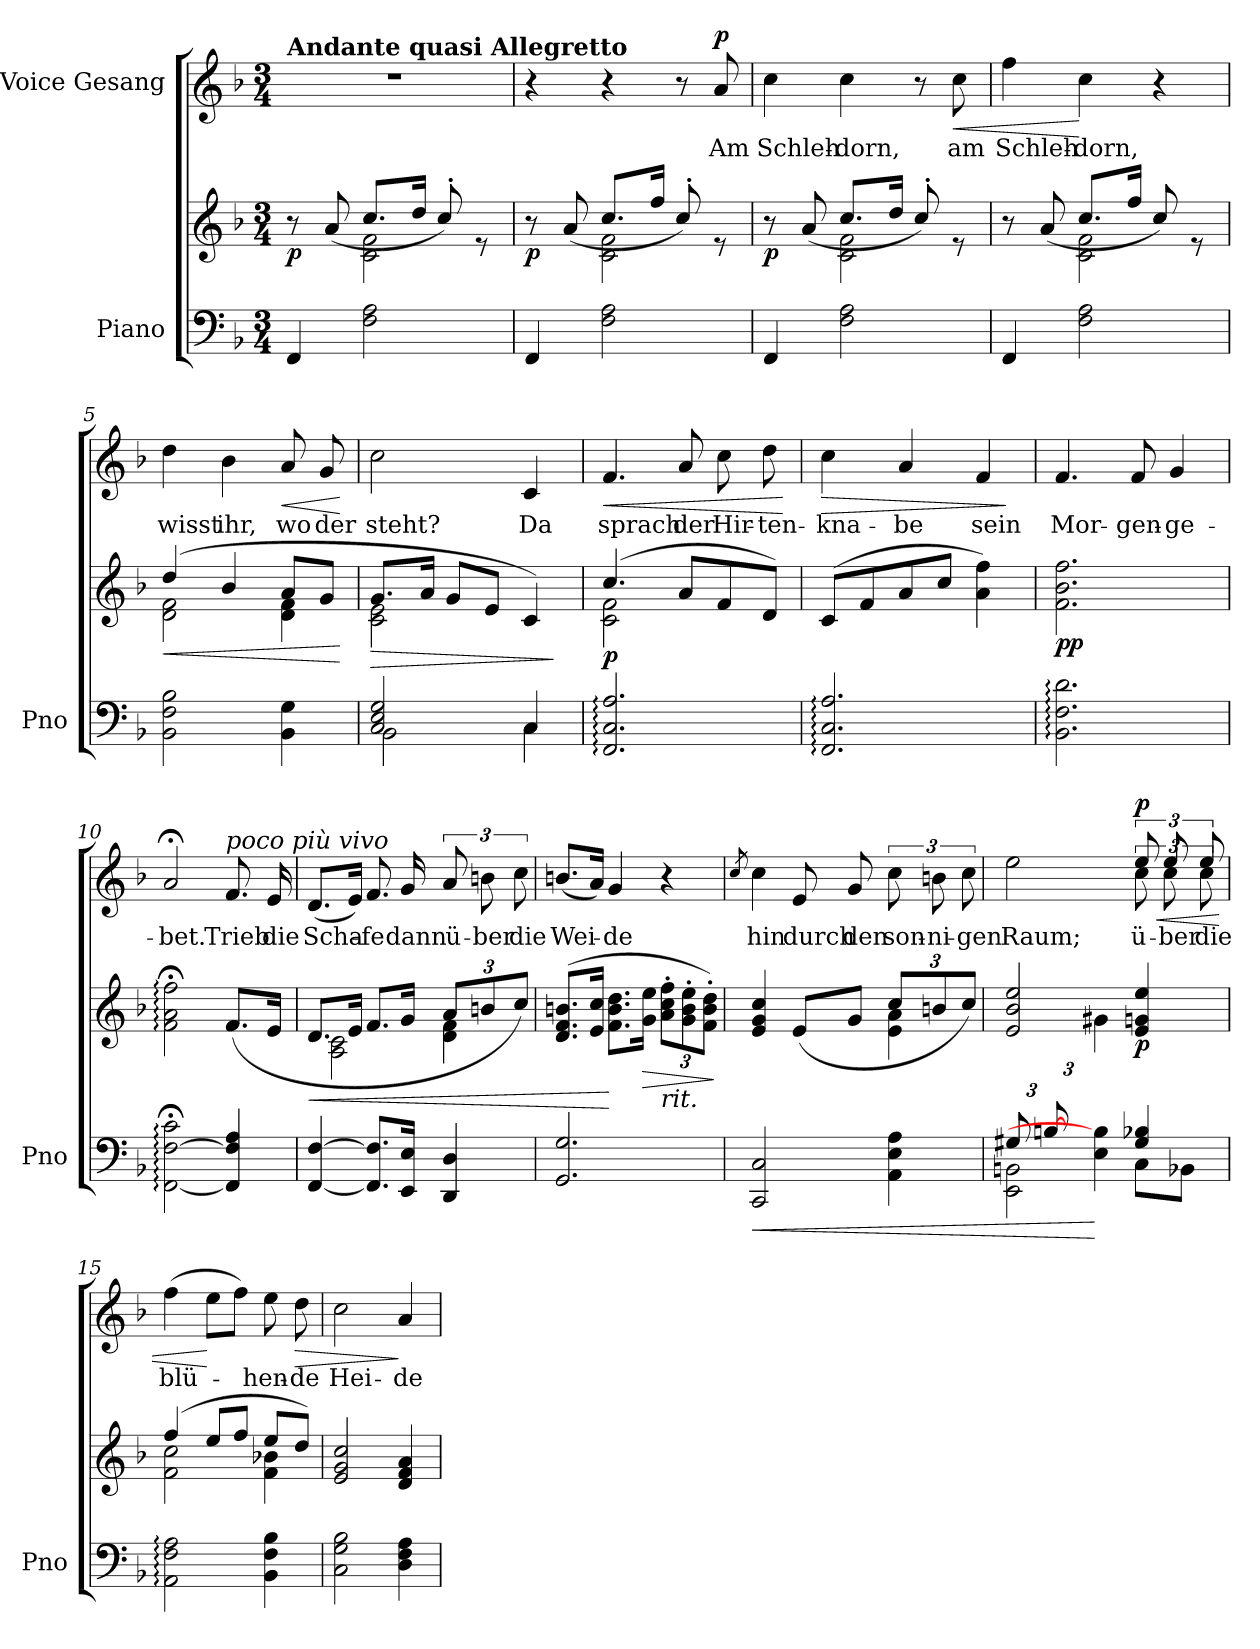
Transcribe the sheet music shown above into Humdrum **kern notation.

**kern	**kern	**dynam	**kern	**text	**dynam
*part2	*part2	*part2	*part1	*part1	*part1
*staff3	*staff2	*staff2/3	*staff1	*staff1	*staff1
*I"Piano	*	*	*I"Voice Gesang	*	*
*I'Pno	*	*	*	*	*
*clefF4	*clefG2	*	*clefG2	*	*
*k[b-]	*k[b-]	*	*k[b-]	*	*
*M3/4	*M3/4	*	*M3/4	*	*
=1	=1	=1	=1	=1	=1
*	*^	*	*	*	*
!	!	!	!	!LO:TX:a:B:t=Andante quasi Allegretto	!	!
!	!	!	!LO:DY:b	!	!	!
4FF/	8r	4ryy	p	2.r	.	.
.	(>8a/	.	.	.	.	.
2F\ 2A\	8.cc/L	2c\ 2f\	.	.	.	.
.	16dd/Jk	.	.	.	.	.
.	8cc'/)	.	.	.	.	.
.	8re	.	.	.	.	.
=2	=2	=2	=2	=2	=2	=2
!	!	!	!LO:DY:b	!	!	!
4FF/	8r	4ryy	p	4r	.	.
.	(>8a/	.	.	.	.	.
2F\ 2A\	8.cc/L	2c\ 2f\	.	4r	.	.
.	16ff/Jk	.	.	.	.	.
.	8cc'/)	.	.	8r	.	.
!	!	!	!	!	!LO:LY:b	!LO:DY:a
.	8re	.	.	8a/	Am	p
=3	=3	=3	=3	=3	=3	=3
!	!	!	!LO:DY:b	!	!LO:LY:b	!
4FF/	8r	4ryy	p	4cc\	Schleh-	.
.	(>8a/	.	.	.	.	.
!	!	!	!	!	!LO:LY:b	!
2F\ 2A\	8.cc/L	2c\ 2f\	.	4cc\	-dorn,	.
.	16dd/Jk	.	.	.	.	.
.	8cc'/)	.	.	8r	.	.
!	!	!	!	!	!LO:LY:b	!LO:HP:b
.	8re	.	.	8cc\	am	<
=4	=4	=4	=4	=4	=4	=4
!	!	!	!	!	!LO:LY:b	!
4FF/	8r	4ryy	.	4ff\	Schleh-	.
.	(>8a/	.	.	.	.	.
!	!	!	!	!	!LO:LY:b	!
2F\ 2A\	8.cc/L	2c\ 2f\	.	4cc\	-dorn,	[
.	16ff/Jk	.	.	.	.	.
.	8cc/)	.	.	4r	.	.
.	8re	.	.	.	.	.
!!LO:LB:g=z
=5	=5	=5	=5	=5	=5	=5
!	!	!	!LO:HP:b	!	!LO:LY:b	!
2BB-\ 2F\ 2B-\	(>4dd/	2d\ 2f\	<	4dd\	wisst	.
!	!	!	!	!	!LO:LY:b	!
.	4b-/	.	.	4b-\	ihr,	.
!	!	!	!	!	!LO:LY:b	!LO:HP:b
4BB-\ 4G\	8a/L	4d\ 4f\	.	8a/	wo	<
!	!	!	!	!	!LO:LY:b	!
.	8g/J	.	.	8g/	der	.
*	*v	*v	*	*	*	*
.	.	[	.	.	[
=6	=6	=6	=6	=6	=6
*^	*	*	*	*	*
!	!	!	!LO:HP:b	!	!LO:LY:b	!
*	*	*^	*	*	*	*
2C/ 2E/ 2G/	2BB-\	8.g/L	2c\ 2e\	>	2cc\	steht?	.
.	.	16a/Jk	.	.	.	.	.
.	.	8g/L	.	.	.	.	.
.	.	8e/J	.	.	.	.	.
*	*	*	*	*	*MM98	*	*
!	!	!	!	!	!	!LO:LY:b	!LO:DY:a
!	!	!	!	!	!	!	!LO:DY:n=1:a
4C/	4C\	4c/)	4ryy	.	4c/	Da	p other-dynamics
*v	*v	*	*	*	*	*	*
*	*v	*v	*	*	*	*
.	.	]	.	.	.
=7	=7	=7	=7	=7	=7
*	*^	*	*	*	*
!	!	!	!LO:DY:b	!	!LO:LY:b	!LO:HP:b
2.FF/: 2.C/: 2.A/:	(>4.cc/	2c\ 2f\	p	4.f/	sprach	<
!	!	!	!	!	!LO:LY:b	!
.	8a/L	.	.	8a/	der	.
!	!	!	!	!	!LO:LY:b	!
.	8f/	4ryy	.	8cc\	Hir-	.
!	!	!	!	!	!LO:LY:b	!
.	8d/J)	.	.	8dd\	-ten-	.
*	*v	*v	*	*	*	*
.	.	.	.	.	[
=8	=8	=8	=8	=8	=8
!	!	!	!	!LO:LY:b	!LO:HP:b
2.FF/: 2.C/: 2.A/:	(>8c/L	.	4cc\	-kna-	>
.	8f/	.	.	.	.
!	!	!	!	!LO:LY:b	!
.	8a/	.	4a/	-be	.
.	8cc/J	.	.	.	.
!	!	!	!	!LO:LY:b	!
.	4a\ 4ff\)	.	4f/	sein	.
.	.	.	.	.	]
!!LO:LB:g=z
=9	=9	=9	=9	=9	=9
!	!	!LO:DY:b	!	!LO:LY:b	!
2.BB-\: 2.F\: 2.d\:	2.f\ 2.b-\ 2.ff\	pp	4.f/	Mor-	.
!	!	!	!	!LO:LY:b	!
.	.	.	8f/	-gen-	.
!	!	!	!	!LO:LY:b	!
.	.	.	4g/	-ge-	.
=10	=10	=10	=10	=10	=10
!	!	!	!	!LO:LY:b	!
[2FF\;<: [2F\;<: 2c\;<:	2f\;<: 2a\;<: 2ff\;<:	.	2a;</	-bet.	.
*	*	*	*MM108	*	*
!	!	!	!LO:TX:a:i:t=poco più vivo	!	!
!	!	!	!	!LO:LY:b	!
4FF/] 4F/] 4A/	(>8.f/L	.	8.f/	Trieb	.
!	!	!	!	!LO:LY:b	!
.	16e/Jk	.	16e/	die	.
=11	=11	=11	=11	=11	=11
!	!	!LO:HP:b	!	!LO:LY:b	!
*	*^	*	*	*	*
[4FF/ [4F/	8.d/L	2A\ 2c\	<	(<8.d/L	Scha-	.
.	16e/Jk	.	.	16e/Jk)	.	.
!	!	!	!	!	!LO:LY:b	!
8.FF/] 8.F/]L	8.f/L	.	.	8.f/	-fe	.
!	!	!	!	!	!LO:LY:b	!
16EE/ 16E/Jk	16g/Jk	.	.	16g/	dann	.
*	*Xbrackettup	*	*	*	*	*
!	!	!	!	!	!LO:LY:b	!
4DD/ 4D/	12a/L	4d\ 4f\	.	12a/	ü-	.
!	!	!	!	!	!LO:LY:b	!
.	12bn/	.	.	12bn\	-ber	.
!	!	!	!	!	!LO:LY:b	!
.	12cc/J)	.	.	12cc\	die	.
*	*v	*v	*	*	*	*
=12	=12	=12	=12	=12	=12
!	!	!	!	!LO:LY:b	!
2.GG/ 2.G/	(>8.d/ 8.f/ 8.bn/L	.	(<8.bn/L	Wei-	.
.	16e/ 16cc/Jk	.	16a/Jk)	.	.
!	!	!	!	!LO:LY:b	!
.	8.f\ 8.b\ 8.dd\L	[	4g/	-de	.
!	!	!LO:HP:b	!	!	!
.	16g\ 16ee\Jk	>	.	.	.
*	*	*	*MM104	*	*
!	!LO:TX:b:i:t=rit.	!	!	!	!
.	12a\' 12cc\' 12ff\'L	.	4r	.	.
.	12g\' 12b\' 12ee\'	.	.	.	.
.	12f\' 12b\' 12dd\'J)	.	.	.	.
.	.	]	.	.	.
!!LO:PB:g=z
=13	=13	=13	=13	=13	=13
.	.	.	8qcc/	.	.
!	!	!LO:HP:b=2	!	!LO:LY:b	!
*	*^	*	*	*	*
2CC/ 2C/	4e/ 4g/ 4cc/	2ryy	<	4cc\	hin	.
!	!	!	!	!	!LO:LY:b	!
.	(>8e/L	.	.	8e/	durch	.
!	!	!	!	!	!LO:LY:b	!
.	8g/J	.	.	8g/	den	.
!	!	!	!	!	!LO:LY:b	!
4AA\ 4E\ 4A\	12cc/L	4e\ 4a\	.	12cc\	son-	.
!	!	!	!	!	!LO:LY:b	!
.	12bn/	.	.	12bn\	-ni-	.
!	!	!	!	!	!LO:LY:b	!
.	12cc/J)	.	.	12cc\	-gen	.
=14	=14	=14	=14	=14	=14	=14
*Xbrackettup	*	*	*	*	*	*
*^	*	*	*	*	*	*
*	*^	*	*	*	*	*	*
!	!	!	!	!	!	!	!LO:LY:b	!
*	*	*	*	*	*	*^	*	*
(>12G#X/L	2EE\ 2BBn\	4ryy	2e/ 2b-/ 2ee/	6ryy	.	2ee\	2ryy	Raum;	.
[12Bn/	.	.	.	.	.	.	.	.	.
3ryy	.	.	.	12e\J	.	.	.	.	.
.	.	4E\ 4B\]	.	4g#X\)	[	.	.	.	.
!	!	!	!	!	!LO:DY:b	!	!	!LO:LY:b	!LO:DY:a
4G#/ 4B-X/	8C\L	4ryy	4e/ 4gn/ 4ee/	4ryy	p	12ee/	12cc\	ü-	p
!	!	!	!	!	!	!	!	!LO:LY:b	!LO:HP:b
.	.	.	.	.	.	12ee/	12cc\	-ber	<
.	8BB-X\J	.	.	.	.	.	.	.	.
!	!	!	!	!	!	!	!	!LO:LY:b	!
.	.	.	.	.	.	12ee/	12cc\	die	.
*v	*v	*v	*	*	*	*	*	*	*
=15	=15	=15	=15	=15	=15	=15	=15
!	!	!	!	!	!	!LO:LY:b	!
*	*	*	*	*v	*v	*	*
2AA\: 2F\: 2A\:	(>4ff/	2f\ 2cc\	.	(>4ff\	blü-	.
.	8ee/L	.	.	8ee\L	.	[
.	8ff/J	.	.	8ff\J)	.	.
!	!	!	!	!	!LO:LY:b	!
4BB-\ 4F\ 4B-\	8ee/L	4f\ 4b-X\	.	8ee\	-hen-	.
!	!	!	!	!	!LO:LY:b	!LO:HP:b
.	8dd/J)	.	.	8dd\	-de	>
*	*v	*v	*	*	*	*
=16	=16	=16	=16	=16	=16
!	!	!	!	!LO:LY:b	!
2C\ 2G\ 2B-\	2e/ 2g/ 2cc/	.	2cc\	Hei-	.
!	!	!	!	!LO:LY:b	!
4D\ 4F\ 4A\	4d/ 4f/ 4a/	.	4a/	-de	]
=	=	=	=	=	=
*-	*-	*-	*-	*-	*-
